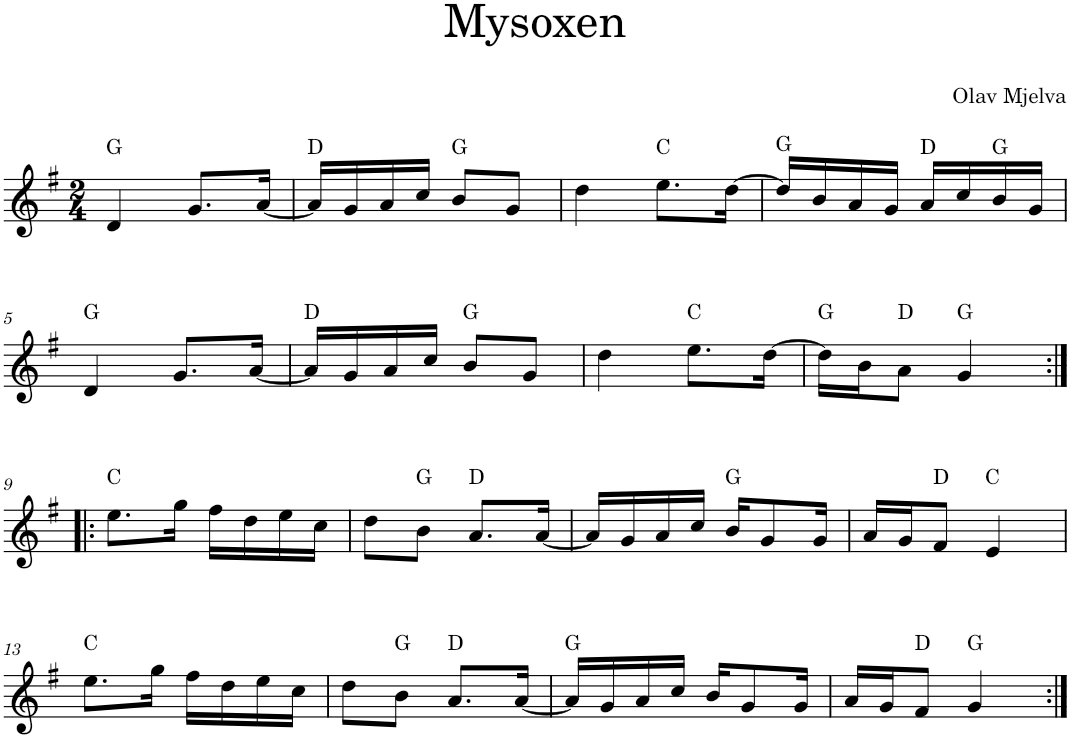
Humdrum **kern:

**kern	**harte
*part1	*part1
*staff1	*
*I"Piano	*
*I'Pno.	*
*clefG2	*
*k[f#]	*
*M2/4	*
=1	=1
4d/	G:maj
8.g/L	.
[16a/Jk	.
=2	=2
16a/LL]	D:maj
16g/	.
16a/	.
16cc/JJ	.
8b/L	G:maj
8g/J	.
=3	=3
4dd\	.
8.ee\L	C:maj
[16dd\Jk	.
=4	=4
16dd/LL]	G:maj
16b/	.
16a/	.
16g/JJ	.
16a/LL	D:maj
16cc/	.
16b/	G:maj
16g/JJ	.
!!LO:LB:g=z
=5	=5
4d/	G:maj
8.g/L	.
[16a/Jk	.
=6	=6
16a/LL]	D:maj
16g/	.
16a/	.
16cc/JJ	.
8b/L	G:maj
8g/J	.
=7	=7
4dd\	.
8.ee\L	C:maj
[16dd\Jk	.
=8	=8
16dd\LL]	G:maj
16b\J	.
8a\J	D:maj
4g/	G:maj
!!LO:LB:g=z
=9:|!|:	=9:|!|:
8.ee\L	C:maj
16gg\Jk	.
16ff#\LL	.
16dd\	.
16ee\	.
16cc\JJ	.
=10	=10
8dd\L	.
8b\J	G:maj
8.a/L	D:maj
[16a/Jk	.
=11	=11
16a/LL]	.
16g/	.
16a/	.
16cc/JJ	.
16b/KL	G:maj
8g/	.
16g/Jk	.
=12	=12
16a/LL	.
16g/J	.
8f#/J	D:maj
4e/	C:maj
!!LO:LB:g=z
=13	=13
8.ee\L	C:maj
16gg\Jk	.
16ff#\LL	.
16dd\	.
16ee\	.
16cc\JJ	.
=14	=14
8dd\L	.
8b\J	G:maj
8.a/L	D:maj
[16a/Jk	.
=15	=15
16a/LL]	G:maj
16g/	.
16a/	.
16cc/JJ	.
16b/KL	.
8g/	.
16g/Jk	.
=16	=16
16a/LL	.
16g/J	.
8f#/J	D:maj
4g/	G:maj
=:|!	=:|!
*-	*-
